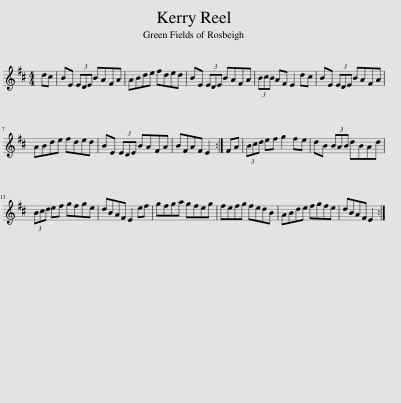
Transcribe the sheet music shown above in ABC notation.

X:1
L:1/8
M:4/4
I:linebreak $
K:D
V:1 treble
V:1
 dc | BE (3EDE BAFA | ABde fded | BE (3EDE BAFA | (3BcB AF E2 dc | %5
 BE (3EDE BAFA |$ ABde fded | BE (3EDE BAFA | BFAF E2 :| FA | %10
 (3Bcd ef g2 fe | dB (3BAB dBAd |$ (3Bcd ef gfge | dBAF E2 ef | gfga gfeg | %15
 fefg fedB | ABde fgfe | dBAF E2 :| %18
